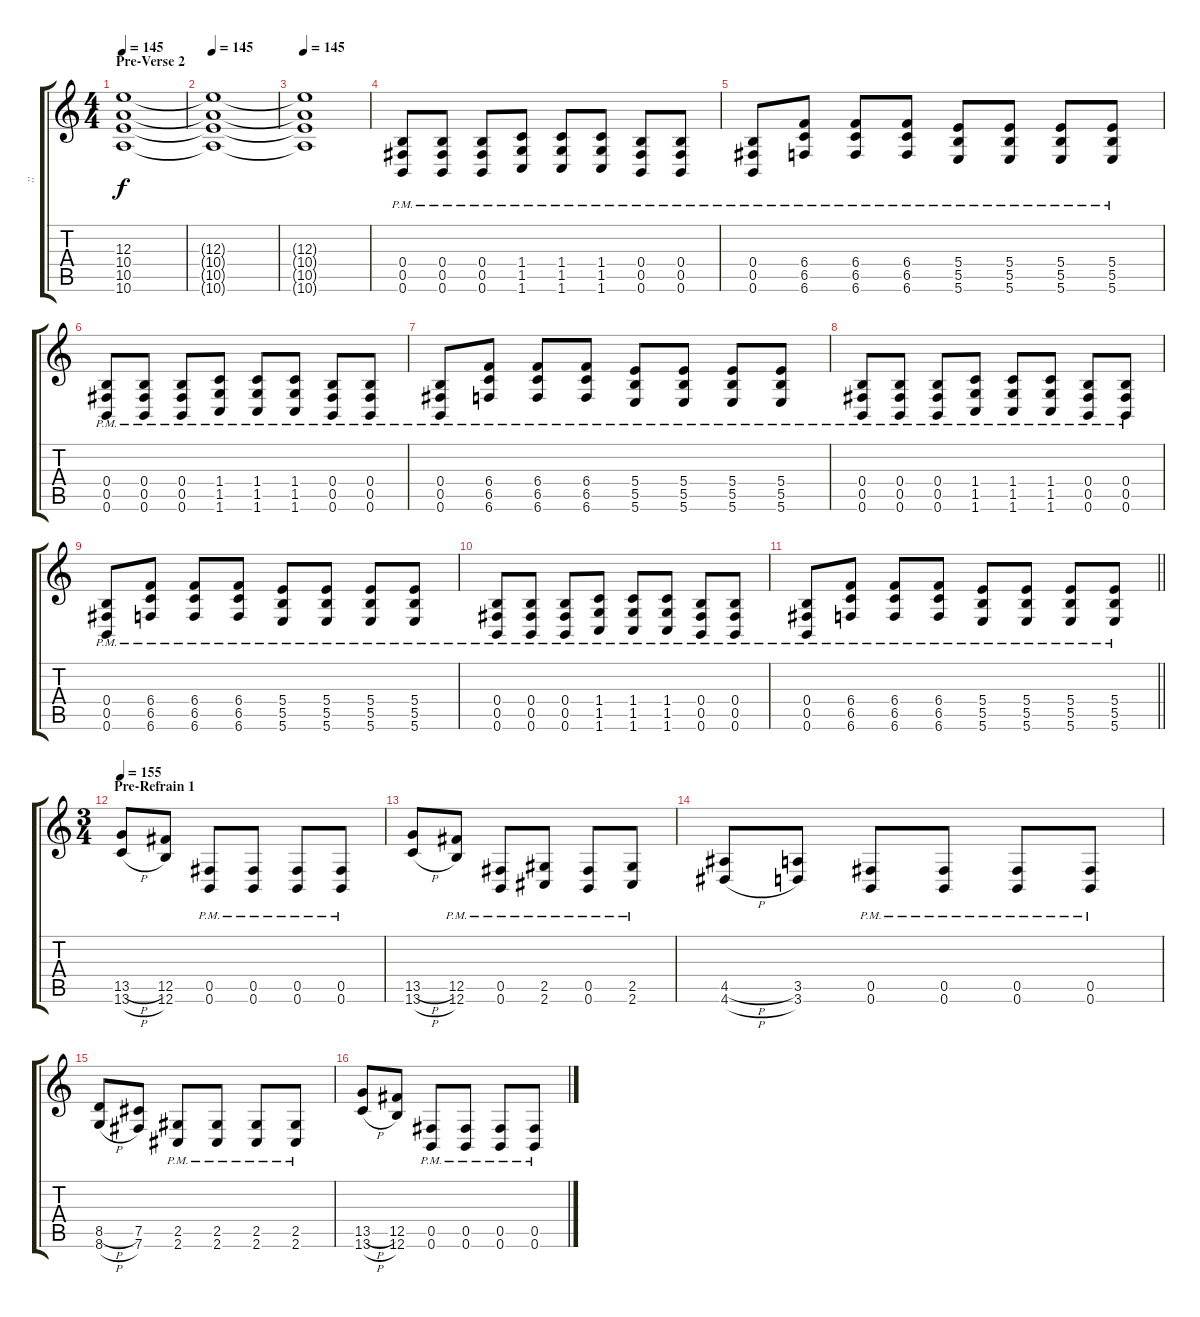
\track ("        :: James Root #4 ::" "        ::") {instrument distortionguitar}
\staff {score tabs}
\tuning (Db4 Ab3 E3 B2 Gb2 B1) {hide}
\ts (4 4)
\section ("" "Pre-Verse 2")
\tempo 145
\clef g2
\ks c
(12.3 10.4 10.5 10.6).1{dy f volume 16} |
\tempo 145
(12.3{t} 10.4{t} 10.5{t} 10.6{t}).1 |
\tempo 145
(12.3{t} 10.4{t} 10.5{t} 10.6{t}).1{volume 10} |
(0.4 0.5 0.6{pm}).8{volume 10 instrument electricguitarmuted} (0.4 0.5 0.6{pm}).8 (0.4 0.5 0.6{pm}).8 (1.4 1.5 1.6{pm}).8 (1.4 1.5 1.6{pm}).8 (1.4 1.5 1.6{pm}).8 (0.4 0.5 0.6{pm}).8 (0.4 0.5 0.6{pm}).8 |
(0.4 0.5 0.6{pm}).8 (6.4 6.5 6.6{pm}).8 (6.4 6.5 6.6{pm}).8 (6.4 6.5 6.6{pm}).8 (5.4 5.5 5.6{pm}).8 (5.4 5.5 5.6{pm}).8 (5.4 5.5 5.6{pm}).8 (5.4 5.5 5.6{pm}).8 |
(0.4 0.5 0.6{pm}).8 (0.4 0.5 0.6{pm}).8 (0.4 0.5 0.6{pm}).8 (1.4 1.5 1.6{pm}).8 (1.4 1.5 1.6{pm}).8 (1.4 1.5 1.6{pm}).8 (0.4 0.5 0.6{pm}).8 (0.4 0.5 0.6{pm}).8 |
(0.4 0.5 0.6{pm}).8 (6.4 6.5 6.6{pm}).8 (6.4 6.5 6.6{pm}).8 (6.4 6.5 6.6{pm}).8 (5.4 5.5 5.6{pm}).8 (5.4 5.5 5.6{pm}).8 (5.4 5.5 5.6{pm}).8 (5.4 5.5 5.6{pm}).8 |
(0.4 0.5 0.6{pm}).8 (0.4 0.5 0.6{pm}).8 (0.4 0.5 0.6{pm}).8 (1.4 1.5 1.6{pm}).8 (1.4 1.5 1.6{pm}).8 (1.4 1.5 1.6{pm}).8 (0.4 0.5 0.6{pm}).8 (0.4 0.5 0.6{pm}).8 |
(0.4 0.5 0.6{pm}).8 (6.4 6.5 6.6{pm}).8 (6.4 6.5 6.6{pm}).8 (6.4 6.5 6.6{pm}).8 (5.4 5.5 5.6{pm}).8 (5.4 5.5 5.6{pm}).8 (5.4 5.5 5.6{pm}).8 (5.4 5.5 5.6{pm}).8 |
(0.4 0.5 0.6{pm}).8 (0.4 0.5 0.6{pm}).8 (0.4 0.5 0.6{pm}).8 (1.4 1.5 1.6{pm}).8 (1.4 1.5 1.6{pm}).8 (1.4 1.5 1.6{pm}).8 (0.4 0.5 0.6{pm}).8 (0.4 0.5 0.6{pm}).8 |
\barLineRight lightlight
(0.4 0.5 0.6{pm}).8 (6.4 6.5 6.6{pm}).8 (6.4 6.5 6.6{pm}).8 (6.4 6.5 6.6{pm}).8 (5.4 5.5 5.6{pm}).8 (5.4 5.5 5.6{pm}).8 (5.4 5.5 5.6{pm}).8 (5.4 5.5 5.6{pm}).8 |
\ts (3 4)
\section ("" "Pre-Refrain 1")
\tempo 155
(13.5{h} 13.6{h}).8{volume 13 instrument distortionguitar} (12.5 12.6).8 (0.5{pm} 0.6).8 (0.5{pm} 0.6).8 (0.5{pm} 0.6).8 (0.5{pm} 0.6).8 |
(13.5{h} 13.6{h}).8 (12.5{pm} 12.6).8 (0.5{pm} 0.6).8 (2.5{pm} 2.6).8 (0.5{pm} 0.6).8 (2.5{pm} 2.6).8 |
(4.5{h} 4.6{h}).8 (3.5 3.6).8 (0.5{pm} 0.6).8 (0.5{pm} 0.6).8 (0.5{pm} 0.6).8 (0.5{pm} 0.6).8 |
(8.5{h} 8.6{h}).8 (7.5 7.6).8 (2.5{pm} 2.6).8 (2.5{pm} 2.6).8 (2.5{pm} 2.6).8 (2.5{pm} 2.6).8 |
(13.5{h} 13.6{h}).8 (12.5 12.6).8 (0.5{pm} 0.6).8 (0.5{pm} 0.6).8 (0.5{pm} 0.6).8 (0.5{pm} 0.6).8
